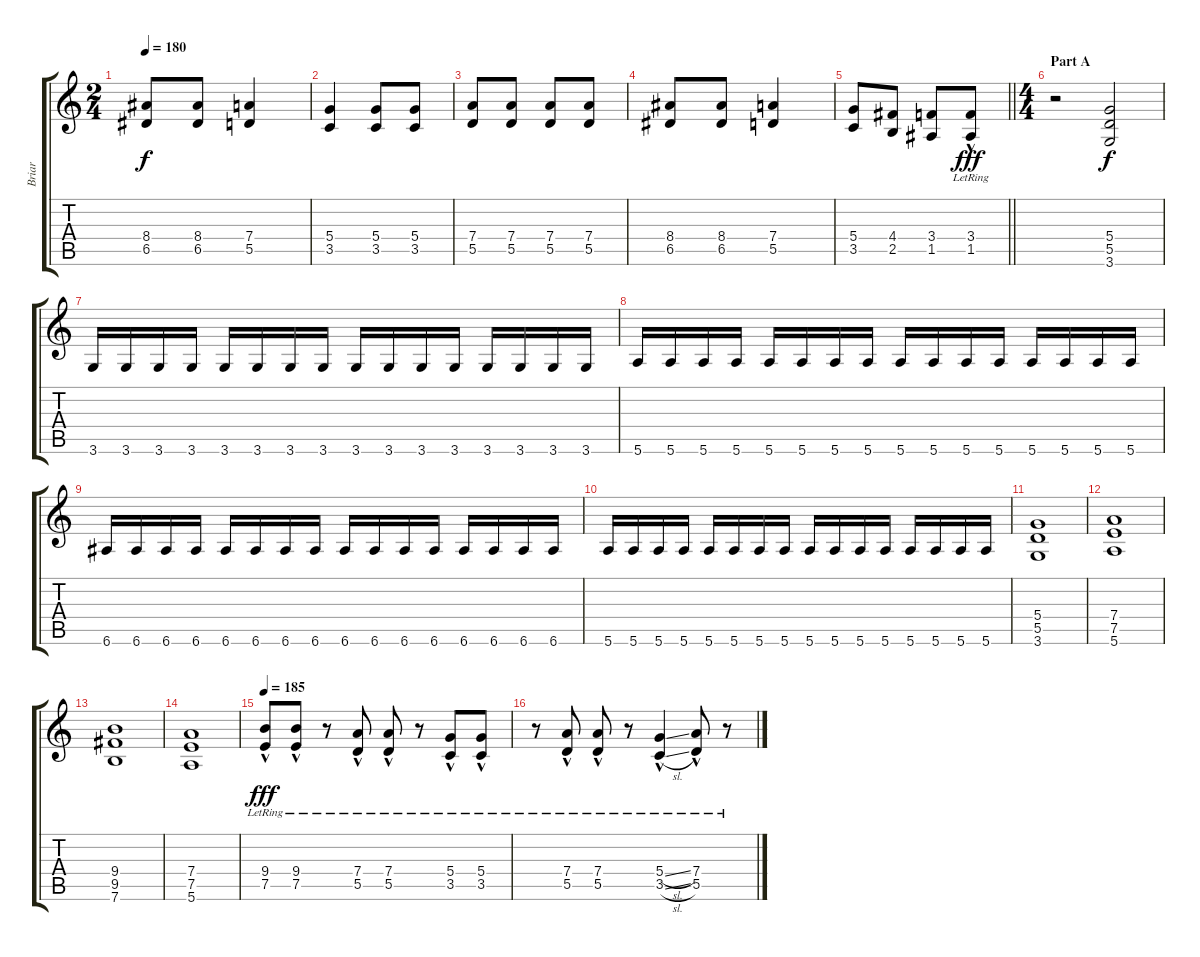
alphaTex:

\track ("Briar" "Briar") {instrument overdrivenguitar}
\staff {score tabs}
\tuning (E4 B3 G3 D3 A2 E2) {hide}
\ts (2 4)
\tempo 180
\clef g2
\ks c
(8.4 6.5).8{dy f} (8.4 6.5).8 (7.4 5.5).4 |
(5.4 3.5).4 (5.4 3.5).8 (5.4 3.5).8 |
(7.4 5.5).8 (7.4 5.5).8 (7.4 5.5).8 (7.4 5.5).8 |
(8.4 6.5).8 (8.4 6.5).8 (7.4 5.5).4 |
\barLineRight lightlight
(5.4 3.5).8 (4.4 2.5).8 (3.4 1.5).8 (3.4 1.5{hac lr}).8{dy fff} |
\ts (4 4)
\section ("" "Part A")
r.2 (5.4 5.5 3.6).2{dy f} |
3.6.16 3.6.16 3.6.16 3.6.16 3.6.16 3.6.16 3.6.16 3.6.16 3.6.16 3.6.16 3.6.16 3.6.16 3.6.16 3.6.16 3.6.16 3.6.16 |
5.6.16 5.6.16 5.6.16 5.6.16 5.6.16 5.6.16 5.6.16 5.6.16 5.6.16 5.6.16 5.6.16 5.6.16 5.6.16 5.6.16 5.6.16 5.6.16 |
6.6.16 6.6.16 6.6.16 6.6.16 6.6.16 6.6.16 6.6.16 6.6.16 6.6.16 6.6.16 6.6.16 6.6.16 6.6.16 6.6.16 6.6.16 6.6.16 |
5.6.16 5.6.16 5.6.16 5.6.16 5.6.16 5.6.16 5.6.16 5.6.16 5.6.16 5.6.16 5.6.16 5.6.16 5.6.16 5.6.16 5.6.16 5.6.16 |
(5.4 5.5 3.6).1 |
(7.4 7.5 5.6).1 |
(9.4 9.5 7.6).1 |
(7.4 7.5 5.6).1 |
\tempo 185
(9.4{hac lr} 7.5{hac lr}).8{dy fff} (9.4{hac lr} 7.5{hac lr}).8 r.8 (7.4{hac lr} 5.5{hac lr}).8 (7.4{hac lr} 5.5{hac lr}).8 r.8 (5.4{hac lr} 3.5{hac lr}).8 (5.4{hac lr} 3.5{hac lr}).8 |
r.8 (7.4{hac lr} 5.5{hac lr}).8 (7.4{hac lr} 5.5{hac lr}).8 r.8 (5.4{sl hac lr} 3.5{sl hac lr}).4 (7.4{hac lr} 5.5{hac lr}).8 r.8
